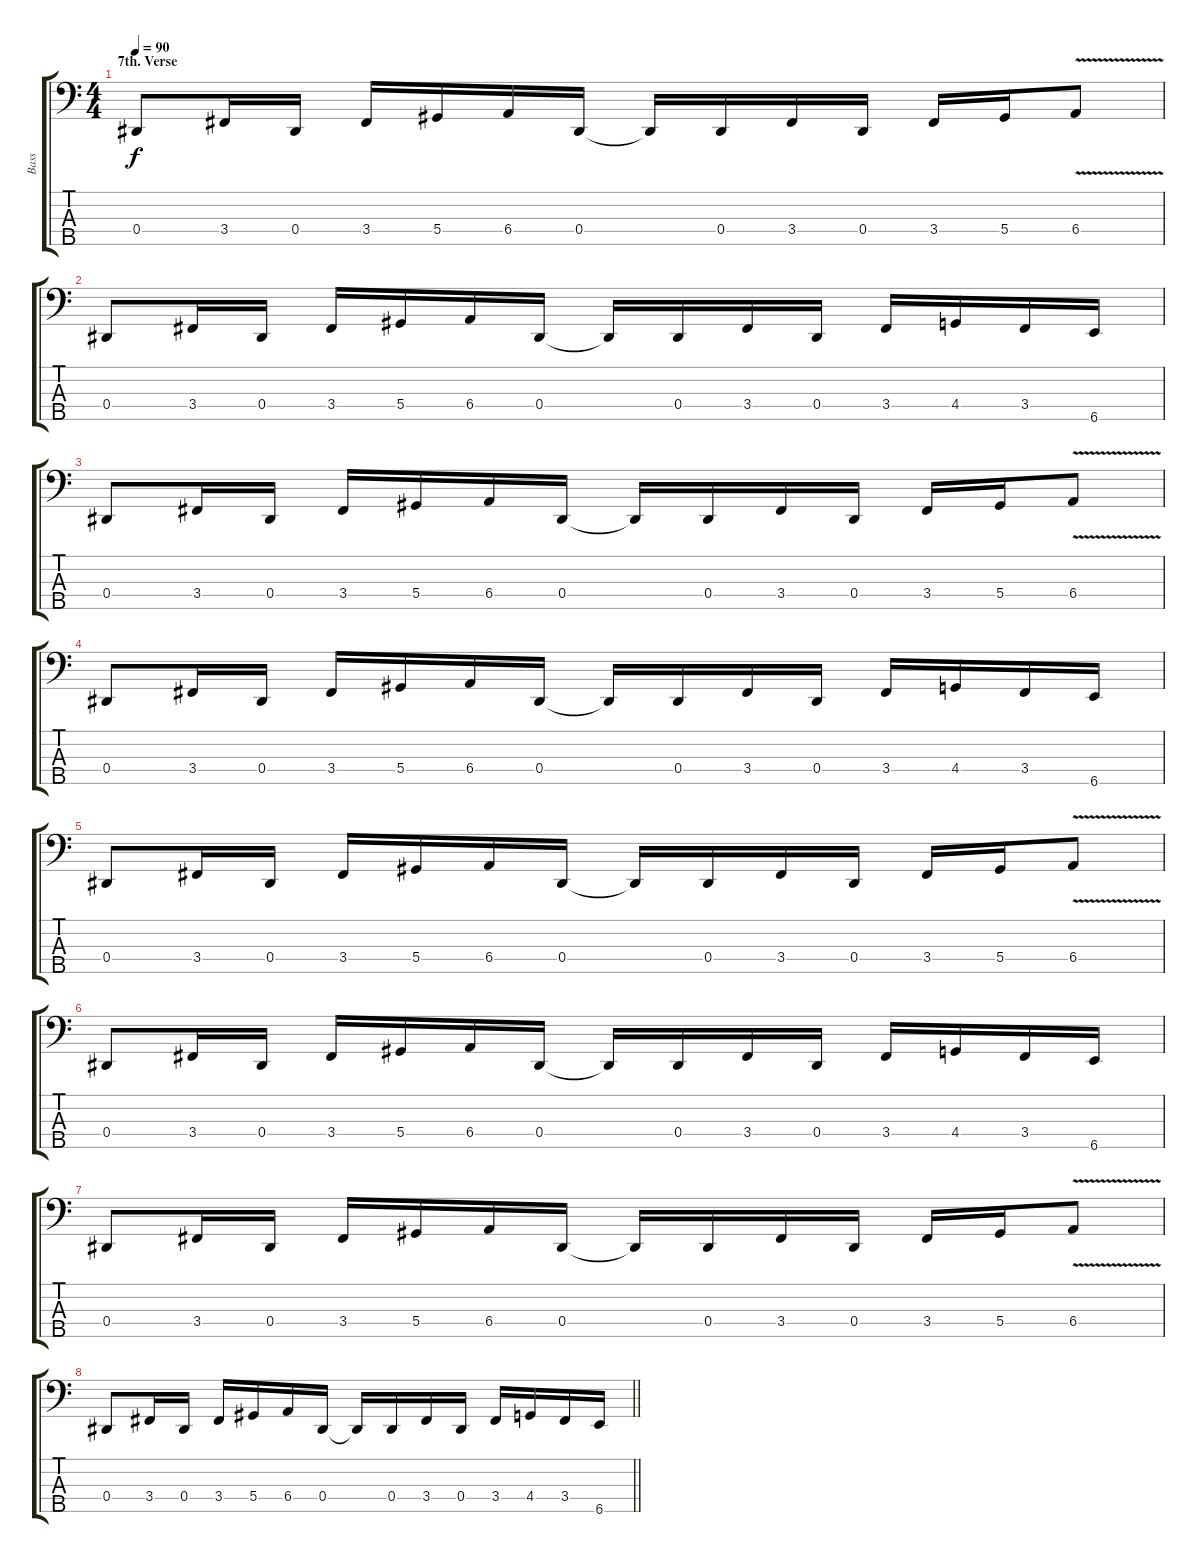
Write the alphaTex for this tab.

\track ("Bass" "Bass") {instrument electricbassfinger}
\staff {score tabs}
\tuning (Gb2 Db2 Ab1 Eb1 Bb0) {hide}
\ts (4 4)
\section ("" "7th. Verse")
\tempo 90
\clef f4
\ks c
0.4.8{dy f} 3.4.16 0.4.16 3.4.16 5.4.16 6.4.16 0.4.16 0.4{t}.16 0.4.16 3.4.16 0.4.16 3.4.16 5.4.16 6.4{v}.8 |
0.4.8 3.4.16 0.4.16 3.4.16 5.4.16 6.4.16 0.4.16 0.4{t}.16 0.4.16 3.4.16 0.4.16 3.4.16 4.4.16 3.4.16 6.5.16 |
0.4.8 3.4.16 0.4.16 3.4.16 5.4.16 6.4.16 0.4.16 0.4{t}.16 0.4.16 3.4.16 0.4.16 3.4.16 5.4.16 6.4{v}.8 |
0.4.8 3.4.16 0.4.16 3.4.16 5.4.16 6.4.16 0.4.16 0.4{t}.16 0.4.16 3.4.16 0.4.16 3.4.16 4.4.16 3.4.16 6.5.16 |
0.4.8 3.4.16 0.4.16 3.4.16 5.4.16 6.4.16 0.4.16 0.4{t}.16 0.4.16 3.4.16 0.4.16 3.4.16 5.4.16 6.4{v}.8 |
0.4.8 3.4.16 0.4.16 3.4.16 5.4.16 6.4.16 0.4.16 0.4{t}.16 0.4.16 3.4.16 0.4.16 3.4.16 4.4.16 3.4.16 6.5.16 |
0.4.8 3.4.16 0.4.16 3.4.16 5.4.16 6.4.16 0.4.16 0.4{t}.16 0.4.16 3.4.16 0.4.16 3.4.16 5.4.16 6.4{v}.8 |
\barLineRight lightlight
0.4.8 3.4.16 0.4.16 3.4.16 5.4.16 6.4.16 0.4.16 0.4{t}.16 0.4.16 3.4.16 0.4.16 3.4.16 4.4.16 3.4.16 6.5.16
